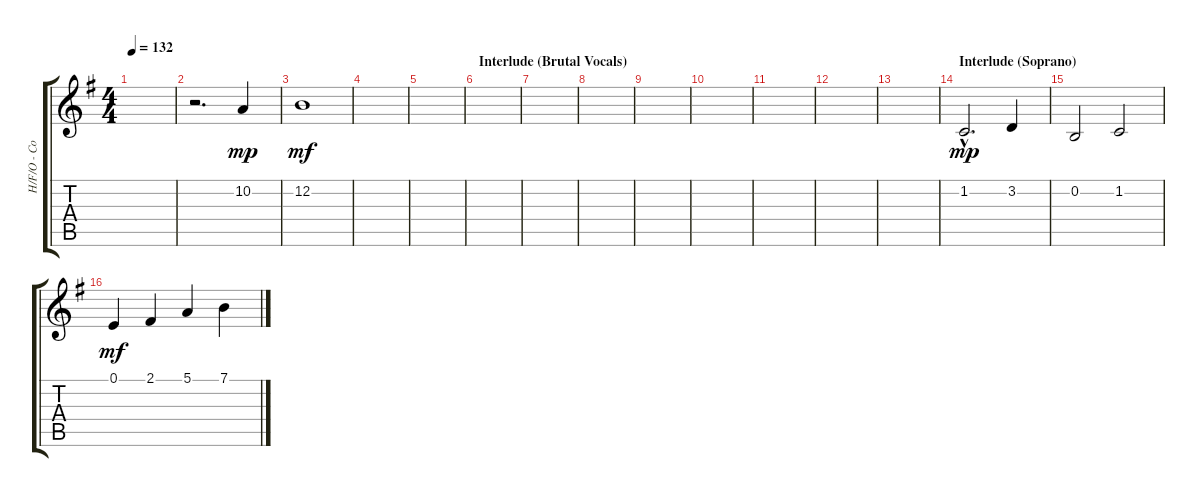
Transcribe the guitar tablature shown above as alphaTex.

\track ("H/F/O - Coen Janssen" "H/F/O - Co") {instrument frenchhorn}
\staff {score tabs}
\tuning (E4 B3 G3 D3 A2 E2) {hide}
\ts (4 4)
\tempo 132
\clef g2
\ks g
|
r.2{d} 10.2.4{dy mp} |
12.2.1{dy mf} |
|
|
\section ("" "Interlude (Brutal Vocals)")
|
|
|
|
|
|
|
|
\section ("" "Interlude (Soprano)")
1.2{hac}.2{d dy mp instrument oboe} 3.2.4 |
0.2.2 1.2.2 |
0.1.4{dy mf} 2.1.4 5.1.4 7.1.4
